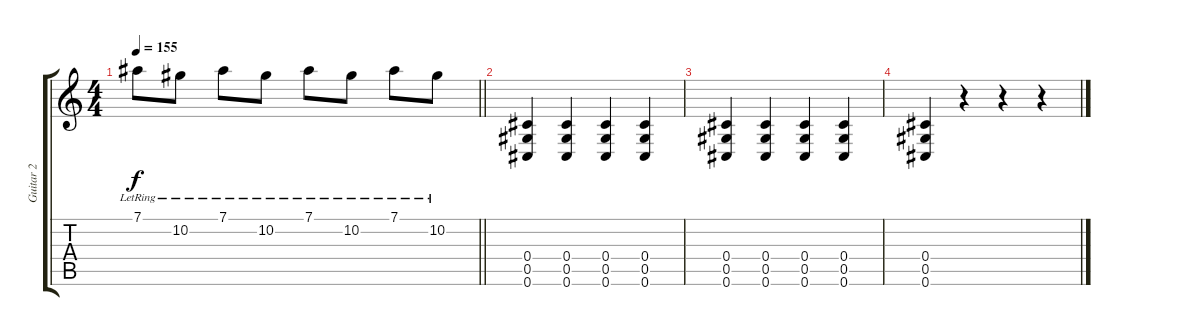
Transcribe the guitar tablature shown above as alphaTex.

\track ("Guitar 2" "Guitar 2") {instrument distortionguitar}
\staff {score tabs}
\tuning (Eb4 Bb3 Gb3 Db3 Ab2 Db2) {hide}
\ts (4 4)
\tempo 155
\clef g2
\barLineRight lightlight
\ks c
7.1{lr}.8{dy f} 10.2{lr}.8 7.1{lr}.8 10.2{lr}.8 7.1{lr}.8 10.2{lr}.8 7.1{lr}.8 10.2{lr}.8 |
(0.4 0.5 0.6).4 (0.4 0.5 0.6).4 (0.4 0.5 0.6).4 (0.4 0.5 0.6).4 |
(0.4 0.5 0.6).4 (0.4 0.5 0.6).4 (0.4 0.5 0.6).4 (0.4 0.5 0.6).4 |
(0.4 0.5 0.6).4 r.4 r.4 r.4
